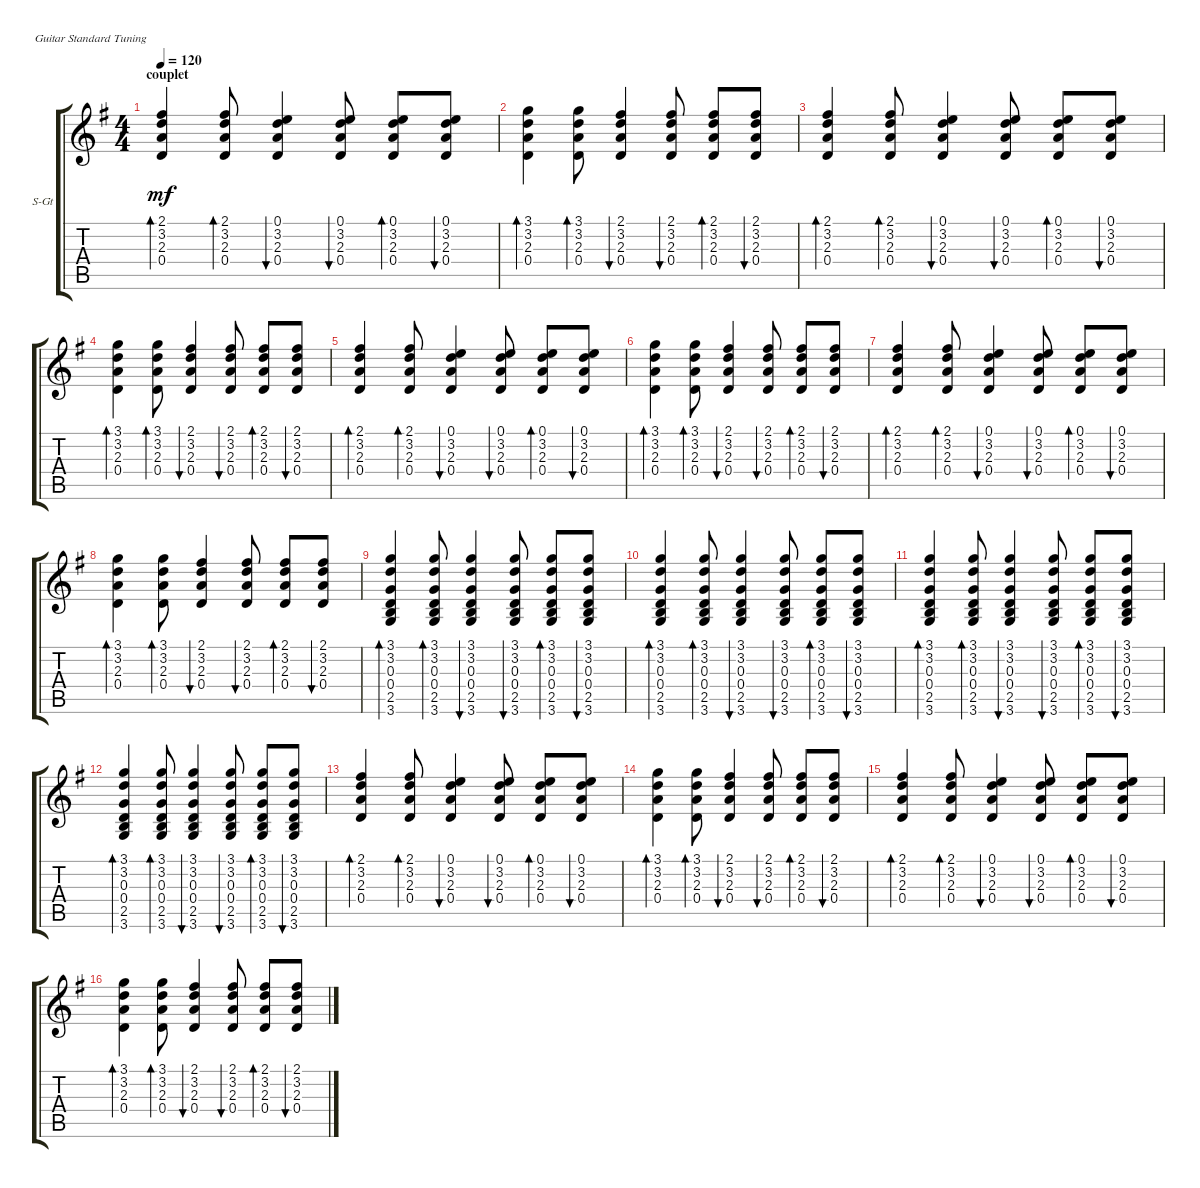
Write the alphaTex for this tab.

\defaultSystemsLayout 4
\bracketExtendMode groupsimilarinstruments
\firstSystemTrackNameOrientation horizontal
\otherSystemsTrackNameOrientation horizontal
\track ("Steel Guitar" "S-Gt") {instrument acousticguitarsteel}
\staff {score tabs}
\tuning (E4 B3 G3 D3 A2 E2)
\ts (4 4)
\section ("" "couplet")
\tempo 120
\clef g2
\ks g
(0.4 2.3 3.2 2.1).4{bd 30 dy mf} (0.4 2.3 3.2 2.1).8{bd 30} (0.4 2.3 3.2 0.1).4{bu 30} (0.4 2.3 3.2 0.1).8{bu 30} (0.4 2.3 3.2 0.1).8{bd 30} (0.4 2.3 3.2 0.1).8{bu 30} |
(0.4 2.3 3.2 3.1).4{bd 30} (0.4 2.3 3.2 3.1).8{bd 30} (0.4 2.3 3.2 2.1).4{bu 30} (0.4 2.3 3.2 2.1).8{bu 30} (0.4 2.3 3.2 2.1).8{bd 30} (0.4 2.3 3.2 2.1).8{bu 30} |
(0.4 2.3 3.2 2.1).4{bd 30} (0.4 2.3 3.2 2.1).8{bd 30} (0.4 2.3 3.2 0.1).4{bu 30} (0.4 2.3 3.2 0.1).8{bu 30} (0.4 2.3 3.2 0.1).8{bd 30} (0.4 2.3 3.2 0.1).8{bu 30} |
(0.4 2.3 3.2 3.1).4{bd 30} (0.4 2.3 3.2 3.1).8{bd 30} (0.4 2.3 3.2 2.1).4{bu 30} (0.4 2.3 3.2 2.1).8{bu 30} (0.4 2.3 3.2 2.1).8{bd 30} (0.4 2.3 3.2 2.1).8{bu 30} |
(0.4 2.3 3.2 2.1).4{bd 30} (0.4 2.3 3.2 2.1).8{bd 30} (0.4 2.3 3.2 0.1).4{bu 30} (0.4 2.3 3.2 0.1).8{bu 30} (0.4 2.3 3.2 0.1).8{bd 30} (0.4 2.3 3.2 0.1).8{bu 30} |
(0.4 2.3 3.2 3.1).4{bd 30} (0.4 2.3 3.2 3.1).8{bd 30} (0.4 2.3 3.2 2.1).4{bu 30} (0.4 2.3 3.2 2.1).8{bu 30} (0.4 2.3 3.2 2.1).8{bd 30} (0.4 2.3 3.2 2.1).8{bu 30} |
(0.4 2.3 3.2 2.1).4{bd 30} (0.4 2.3 3.2 2.1).8{bd 30} (0.4 2.3 3.2 0.1).4{bu 30} (0.4 2.3 3.2 0.1).8{bu 30} (0.4 2.3 3.2 0.1).8{bd 30} (0.4 2.3 3.2 0.1).8{bu 30} |
(0.4 2.3 3.2 3.1).4{bd 30} (0.4 2.3 3.2 3.1).8{bd 30} (0.4 2.3 3.2 2.1).4{bu 30} (0.4 2.3 3.2 2.1).8{bu 30} (0.4 2.3 3.2 2.1).8{bd 30} (0.4 2.3 3.2 2.1).8{bu 30} |
(0.4 0.3 3.2 3.1 3.6 2.5).4{bd 30} (0.4 0.3 3.2 3.1 3.6 2.5).8{bd 30} (0.4 0.3 3.2 3.1 3.6 2.5).4{bu 30} (0.4 0.3 3.2 3.1 3.6 2.5).8{bu 30} (0.4 0.3 3.2 3.1 3.6 2.5).8{bd 30} (0.4 0.3 3.2 3.1 3.6 2.5).8{bu 30} |
(0.4 0.3 3.2 3.1 3.6 2.5).4{bd 30} (0.4 0.3 3.2 3.1 3.6 2.5).8{bd 30} (0.4 0.3 3.2 3.1 3.6 2.5).4{bu 30} (0.4 0.3 3.2 3.1 3.6 2.5).8{bu 30} (0.4 0.3 3.2 3.1 3.6 2.5).8{bd 30} (0.4 0.3 3.2 3.1 3.6 2.5).8{bu 30} |
(0.4 0.3 3.2 3.1 3.6 2.5).4{bd 30} (0.4 0.3 3.2 3.1 3.6 2.5).8{bd 30} (0.4 0.3 3.2 3.1 3.6 2.5).4{bu 30} (0.4 0.3 3.2 3.1 3.6 2.5).8{bu 30} (0.4 0.3 3.2 3.1 3.6 2.5).8{bd 30} (0.4 0.3 3.2 3.1 3.6 2.5).8{bu 30} |
(0.4 0.3 3.2 3.1 3.6 2.5).4{bd 30} (0.4 0.3 3.2 3.1 3.6 2.5).8{bd 30} (0.4 0.3 3.2 3.1 3.6 2.5).4{bu 30} (0.4 0.3 3.2 3.1 3.6 2.5).8{bu 30} (0.4 0.3 3.2 3.1 3.6 2.5).8{bd 30} (0.4 0.3 3.2 3.1 3.6 2.5).8{bu 30} |
(0.4 2.3 3.2 2.1).4{bd 30} (0.4 2.3 3.2 2.1).8{bd 30} (0.4 2.3 3.2 0.1).4{bu 30} (0.4 2.3 3.2 0.1).8{bu 30} (0.4 2.3 3.2 0.1).8{bd 30} (0.4 2.3 3.2 0.1).8{bu 30} |
(0.4 2.3 3.2 3.1).4{bd 30} (0.4 2.3 3.2 3.1).8{bd 30} (0.4 2.3 3.2 2.1).4{bu 30} (0.4 2.3 3.2 2.1).8{bu 30} (0.4 2.3 3.2 2.1).8{bd 30} (0.4 2.3 3.2 2.1).8{bu 30} |
(0.4 2.3 3.2 2.1).4{bd 30} (0.4 2.3 3.2 2.1).8{bd 30} (0.4 2.3 3.2 0.1).4{bu 30} (0.4 2.3 3.2 0.1).8{bu 30} (0.4 2.3 3.2 0.1).8{bd 30} (0.4 2.3 3.2 0.1).8{bu 30} |
(0.4 2.3 3.2 3.1).4{bd 30} (0.4 2.3 3.2 3.1).8{bd 30} (0.4 2.3 3.2 2.1).4{bu 30} (0.4 2.3 3.2 2.1).8{bu 30} (0.4 2.3 3.2 2.1).8{bd 30} (0.4 2.3 3.2 2.1).8{bu 30}
